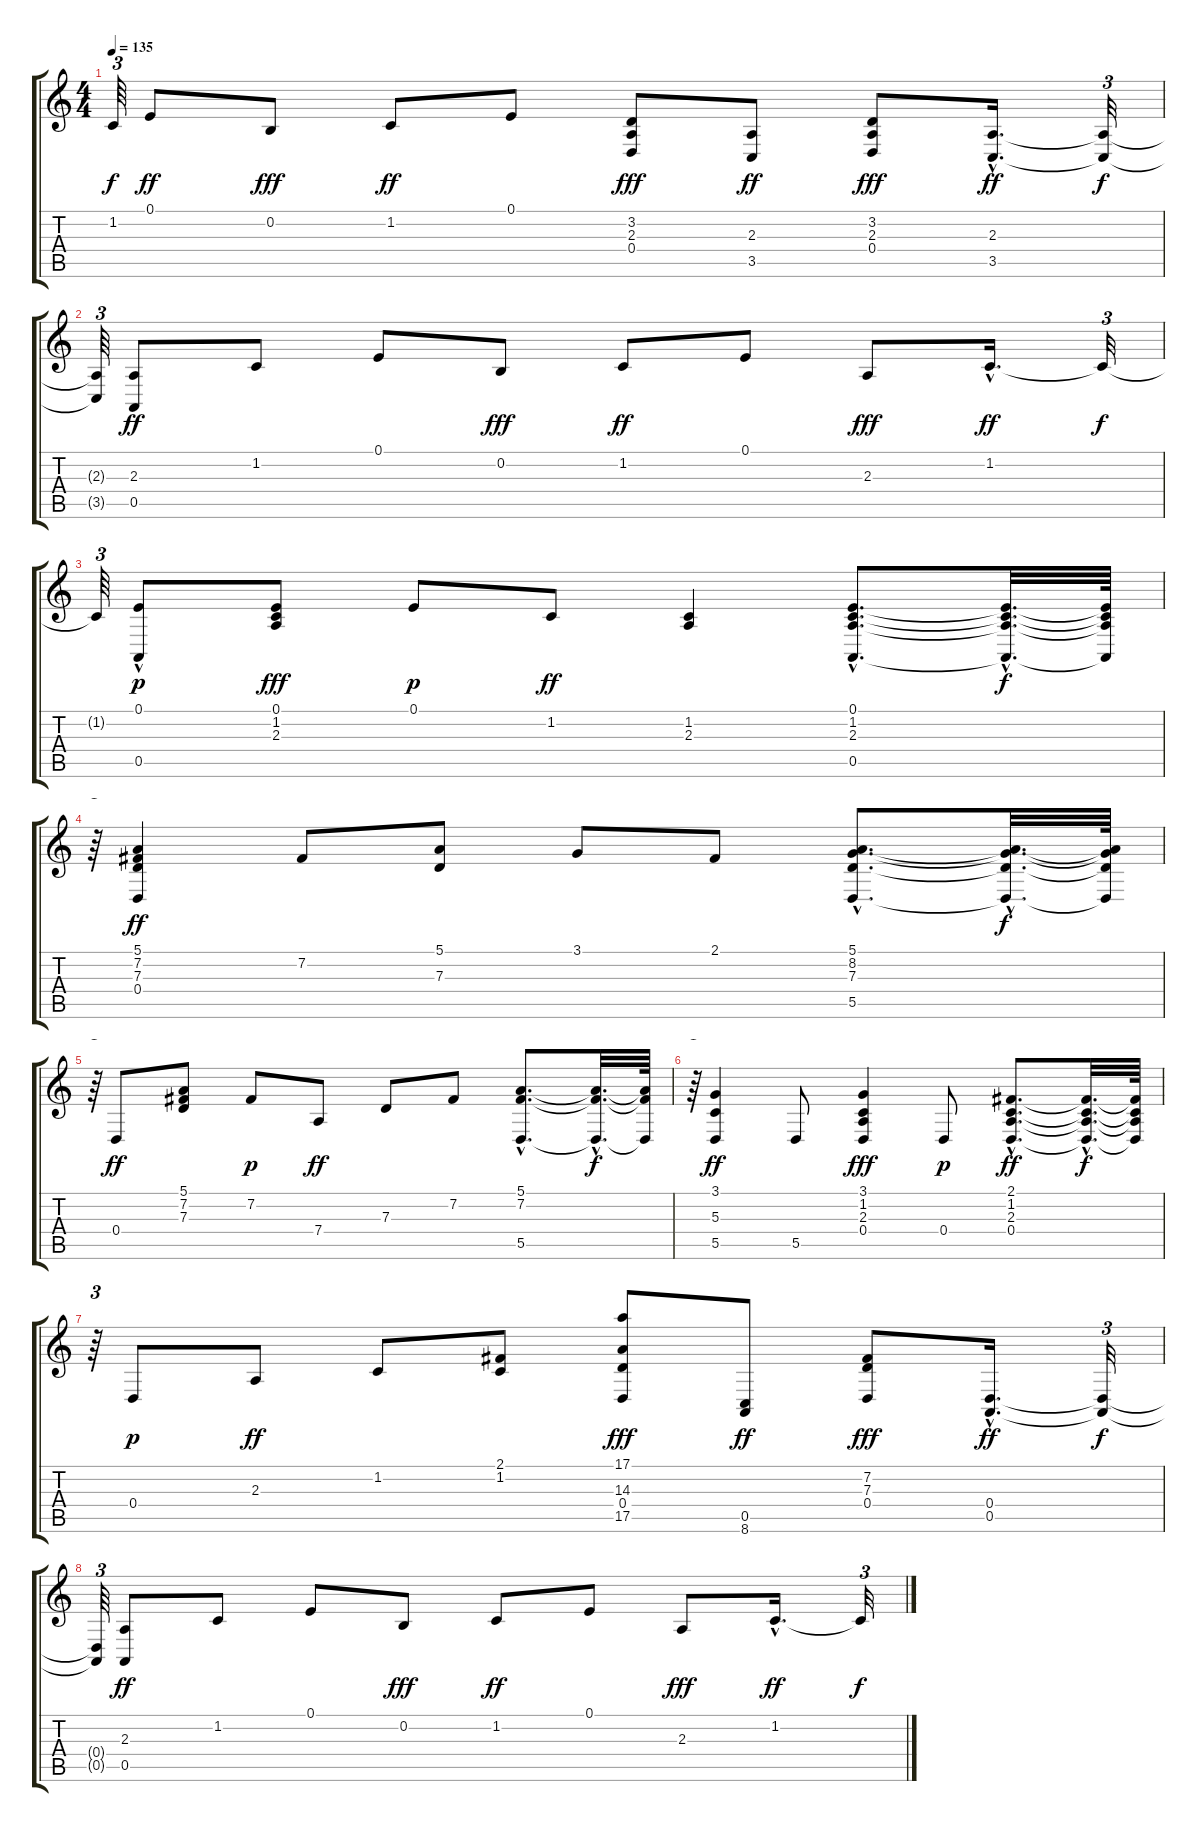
\track "" {instrument acousticgrandpiano}
\staff {score tabs}
\tuning (E4 B3 G3 D3 A2 E2) {hide}
\ts (4 4)
\tempo 135
\clef g2
\ks c
1.2{t}.64{tu (3 2) dy f} 0.1.8{dy ff} 0.2.8{dy fff} 1.2.8{dy ff} 0.1.8 (3.2 2.3 0.4).8{dy fff} (2.3 3.5).8{dy ff} (3.2 2.3 0.4).8{dy fff} (2.3{hac} 3.5{hac}).16{d dy ff} (2.3{t} 3.5{t}).32{tu (3 2) dy f} |
(2.3{t} 3.5{t}).64{tu (3 2)} (2.3 0.5).8{dy ff} 1.2.8 0.1.8 0.2.8{dy fff} 1.2.8{dy ff} 0.1.8 2.3.8{dy fff} 1.2{hac}.16{d dy ff} 1.2{t}.32{tu (3 2) dy f} |
1.2{t}.64{tu (3 2)} (0.1 0.5{hac}).8{dy p} (0.1 1.2 2.3).8{dy fff} 0.1.8{dy p} 1.2.8{dy ff} (1.2 2.3).4 (0.1{hac} 1.2{hac} 2.3{hac} 0.5{hac}).8{d} (0.1{hac t} 1.2{hac t} 2.3{hac t} 0.5{hac t}).32{d dy f} (0.1{t} 1.2{t} 2.3{t} 0.5{t}).64 |
r.64{tu (3 2)} (5.1 7.2 7.3 0.4).4{dy ff} 7.2.8 (5.1 7.3).8 3.1.8 2.1.8 (5.1{hac} 8.2{hac} 7.3{hac} 5.5{hac}).8{d} (5.1{hac t} 8.2{hac t} 7.3{hac t} 5.5{hac t}).32{d dy f} (5.1{t} 8.2{t} 7.3{t} 5.5{t}).64 |
r.64{tu (3 2)} 0.4.8{dy ff} (5.1 7.2 7.3).8 7.2.8{dy p} 7.4.8{dy ff} 7.3.8 7.2.8 (5.1{hac} 7.2{hac} 5.5{hac}).8{d} (5.1{hac t} 7.2{hac t} 5.5{hac t}).32{d dy f} (5.1{t} 7.2{t} 5.5{t}).64 |
r.64{tu (3 2)} (3.1 5.3 5.5).4{dy ff} 5.5.8 (3.1 1.2 2.3 0.4).4{dy fff} 0.4.8{dy p} (2.1{hac} 1.2{hac} 2.3{hac} 0.4{hac}).8{d dy ff} (2.1{hac t} 1.2{hac t} 2.3{hac t} 0.4{hac t}).32{d dy f} (2.1{t} 1.2{t} 2.3{t} 0.4{t}).64 |
r.64{tu (3 2)} 0.4.8{dy p} 2.3.8{dy ff} 1.2.8 (2.1 1.2).8 (17.1 14.3 0.4 17.5).8{dy fff} (0.5 8.6).8{dy ff} (7.2 7.3 0.4).8{dy fff} (0.4{hac} 0.5{hac}).16{d dy ff} (0.4{t} 0.5{t}).32{tu (3 2) dy f} |
(0.4{t} 0.5{t}).64{tu (3 2)} (2.3 0.5).8{dy ff} 1.2.8 0.1.8 0.2.8{dy fff} 1.2.8{dy ff} 0.1.8 2.3.8{dy fff} 1.2{hac}.16{d dy ff} 1.2{t}.32{tu (3 2) dy f}
